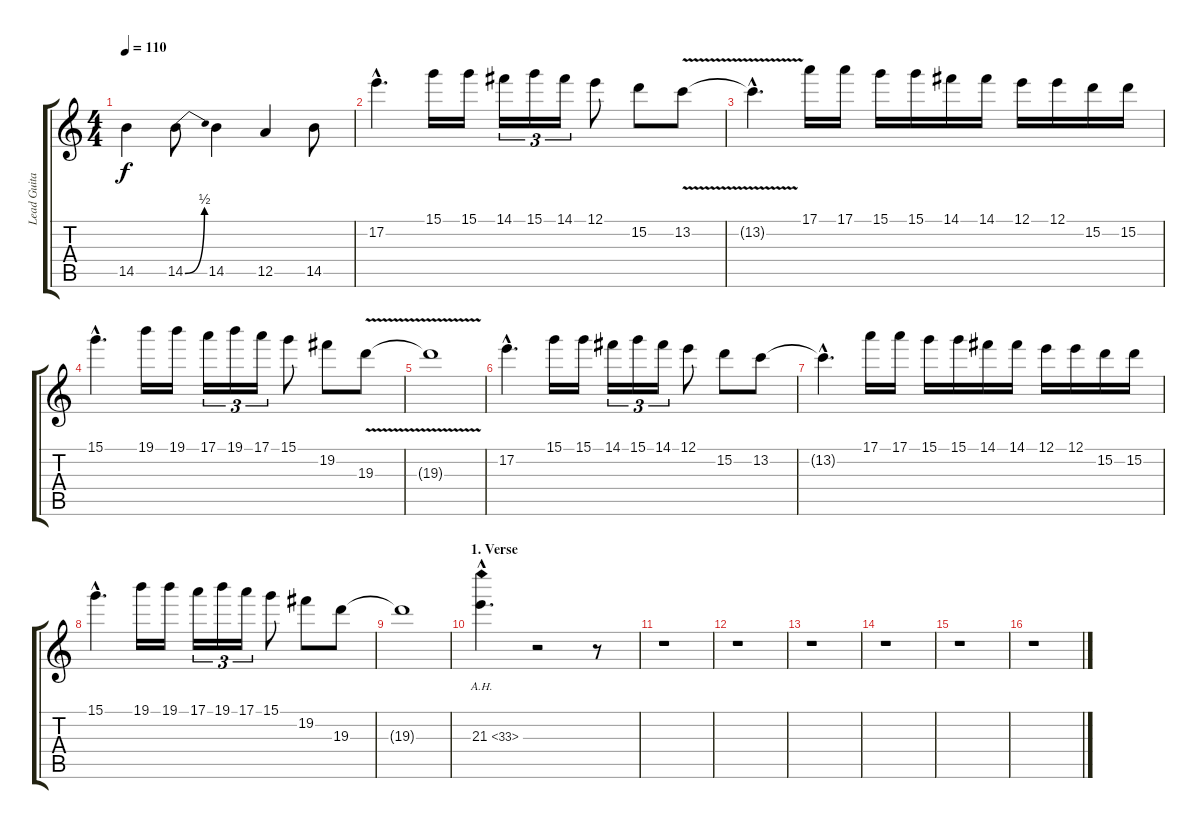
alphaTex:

\track ("Lead Guitar" "Lead Guita") {instrument distortionguitar}
\staff {score tabs}
\tuning (E4 B3 G3 D3 A2 E2) {hide}
\ts (4 4)
\tempo 110
\clef g2
\ks c
14.5{t}.4{dy f} 14.5{be (bend 0 0 60 2)}.8 14.5.4 12.5.4 14.5.8 |
17.2{hac}.4{d} 15.1.16 15.1.16 14.1.16{tu (3 2)} 15.1.16{tu (3 2)} 14.1.16{tu (3 2)} 12.1.8 15.2.8 13.2{v}.8 |
13.2{hac t}.4{d} 17.1.16 17.1.16 15.1.16 15.1.16 14.1.16 14.1.16 12.1.16 12.1.16 15.2.16 15.2.16 |
15.1{hac}.4{d} 19.1.16 19.1.16 17.1.16{tu (3 2)} 19.1.16{tu (3 2)} 17.1.16{tu (3 2)} 15.1.8 19.2.8 19.3{v}.8 |
19.3{t}.1 |
17.2{hac}.4{d} 15.1.16 15.1.16 14.1.16{tu (3 2)} 15.1.16{tu (3 2)} 14.1.16{tu (3 2)} 12.1.8 15.2.8 13.2.8 |
13.2{hac t}.4{d} 17.1.16 17.1.16 15.1.16 15.1.16 14.1.16 14.1.16 12.1.16 12.1.16 15.2.16 15.2.16 |
15.1{hac}.4{d} 19.1.16 19.1.16 17.1.16{tu (3 2)} 19.1.16{tu (3 2)} 17.1.16{tu (3 2)} 15.1.8 19.2.8 19.3.8 |
19.3{t}.1 |
\section ("" "1. Verse")
21.3{be (hold 0 0 60 0) ah 12 hac}.4{d} r.2 r.8 |
r.1 |
r.1 |
r.1 |
r.1 |
r.1 |
r.1
